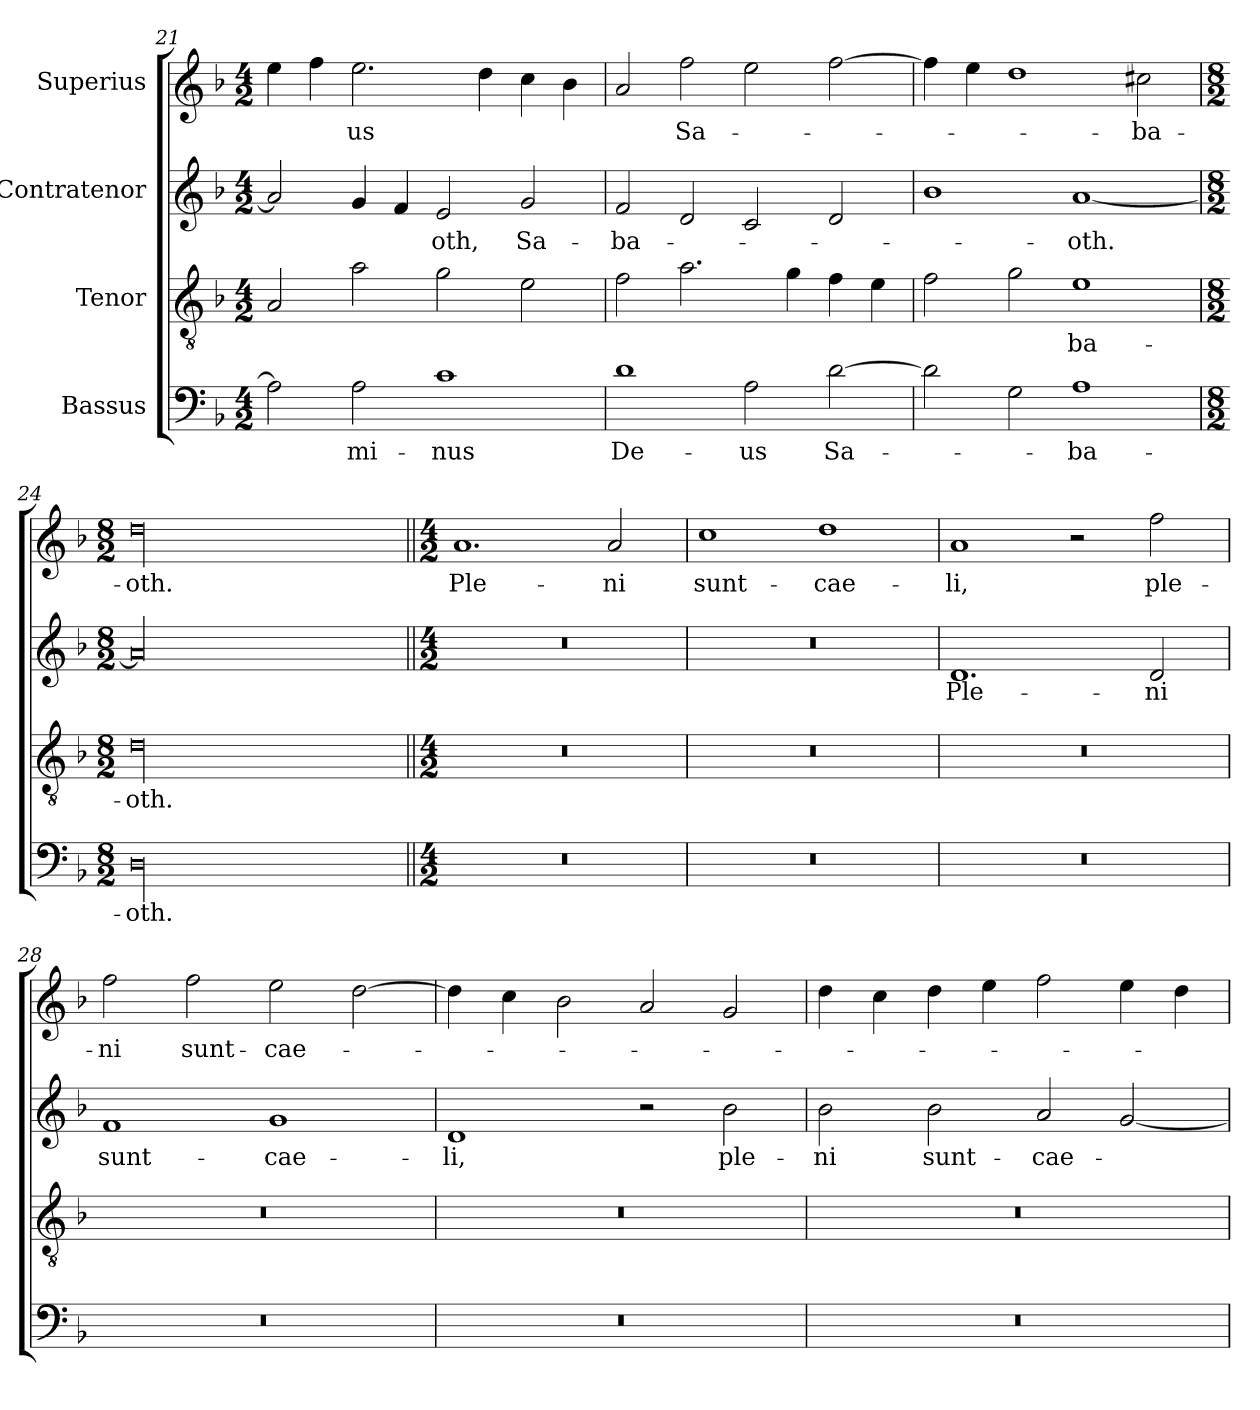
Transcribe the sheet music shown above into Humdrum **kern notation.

**kern	**text	**kern	**text	**kern	**text	**kern	**text
*part4	*part4	*part3	*part3	*part2	*part2	*part1	*part1
*staff4	*staff4	*staff3	*staff3	*staff2	*staff2	*staff1	*staff1
*I"Bassus	*	*I"Tenor	*	*I"Contratenor	*	*I"Superius	*
*clefF4	*	*clefGv2	*	*clefG2	*	*clefG2	*
*k[b-]	*	*k[b-]	*	*k[b-]	*	*k[b-]	*
*M4/2	*	*M4/2	*	*M4/2	*	*M4/2	*
=21	=21	=21	=21	=21	=21	=21	=21
2A\]	.	2A/	.	2a/]	.	4ee\	.
.	.	.	.	.	.	4ff\	.
2A\	-mi-	2a\	.	4g/	.	2.ee\	-us
.	.	.	.	4f/	.	.	.
1c\	-nus	2g\	.	2e/	-oth,	.	.
.	.	.	.	.	.	4dd\	.
.	.	2e\	.	2g/	Sa-	4cc\	.
.	.	.	.	.	.	4b-\	.
=22	=22	=22	=22	=22	=22	=22	=22
1d\	De-	2f\	.	2f/	-ba-	2a/	.
.	.	2.a\	.	2d/	.	2ff\	Sa-
2A\	-us	.	.	2c/	.	2ee\	.
.	.	4g\	.	.	.	.	.
[2d\	Sa-	4f\	.	2d/	.	[2ff\	.
.	.	4e\	.	.	.	.	.
=23	=23	=23	=23	=23	=23	=23	=23
2d\]	.	2f\	.	1b-\	.	4ff\]	.
.	.	.	.	.	.	4ee\	.
2G\	.	2g\	.	.	.	1dd\	.
1A\	-ba-	1e\	-ba-	[1a/	-oth.	.	.
.	.	.	.	.	.	2cc#X\	-ba-
=24	=24	=24	=24	=24	=24	=24	=24
*M8/2	*	*M8/2	*	*M8/2	*	*M8/2	*
00D\	-oth.	00d\	-oth.	00a/]	.	00dd\	-oth.
=25||	=25||	=25||	=25||	=25||	=25||	=25||	=25||
*M4/2	*	*M4/2	*	*M4/2	*	*M4/2	*
0r	.	0r	.	0r	.	1.a/	Ple-
.	.	.	.	.	.	2a/	-ni
=26	=26	=26	=26	=26	=26	=26	=26
0r	.	0r	.	0r	.	1cc\	sunt-
.	.	.	.	.	.	1dd\	cae-
=27	=27	=27	=27	=27	=27	=27	=27
0r	.	0r	.	1.d/	Ple-	1a/	-li,
.	.	.	.	.	.	2r	.
.	.	.	.	2d/	-ni	2ff\	ple-
=28	=28	=28	=28	=28	=28	=28	=28
0r	.	0r	.	1f/	sunt-	2ff\	-ni
.	.	.	.	.	.	2ff\	sunt-
.	.	.	.	1g/	cae-	2ee\	cae-
.	.	.	.	.	.	[2dd\	.
=29	=29	=29	=29	=29	=29	=29	=29
0r	.	0r	.	1d/	-li,	4dd\]	.
.	.	.	.	.	.	4cc\	.
.	.	.	.	.	.	2b-\	.
.	.	.	.	2r	.	2a/	.
.	.	.	.	2b-\	ple-	2g/	.
=30	=30	=30	=30	=30	=30	=30	=30
0r	.	0r	.	2b-\	-ni	4dd\	.
.	.	.	.	.	.	4cc\	.
.	.	.	.	2b-\	sunt-	4dd\	.
.	.	.	.	.	.	4ee\	.
.	.	.	.	2a/	cae-	2ff\	.
.	.	.	.	[2g/	.	4ee\	.
.	.	.	.	.	.	4dd\	.
=	=	=	=	=	=	=	=
*-	*-	*-	*-	*-	*-	*-	*-
